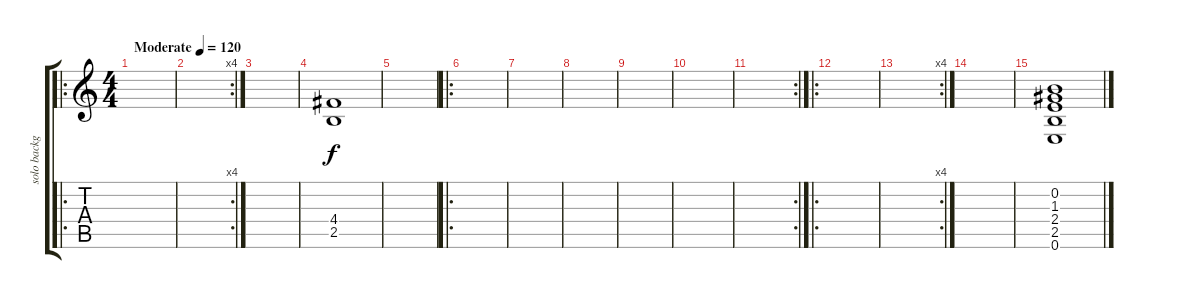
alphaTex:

\track ("solo background" "solo backg") {instrument distortionguitar}
\staff {score tabs}
\tuning (E4 B3 G3 D3 A2 E2) {hide}
\ro
\ts (4 4)
\tempo (120 "Moderate")
\clef g2
\ks c
|
\rc 4
|
|
(4.4 2.5).1 |
|
\ro
|
|
|
|
|
\rc 2
|
\ro
|
\rc 4
|
|
(0.2 1.3 2.4 2.5 0.6).1
